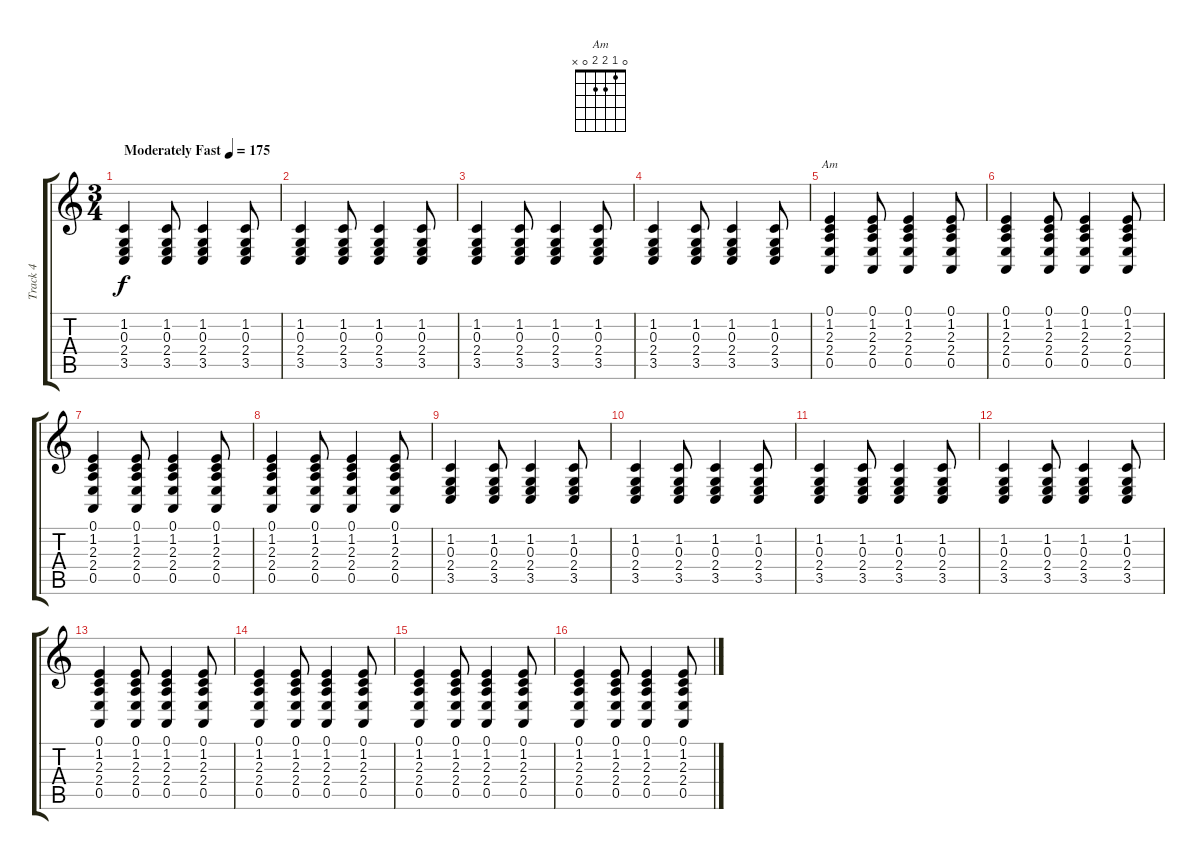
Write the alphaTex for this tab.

\track ("Track 4" "Track 4") {instrument brightacousticpiano}
\staff {score tabs}
\tuning (E4 B3 G3 D3 A2 E2) {hide}
\chord ("Am" 0 1 2 2 0 x)
\ts (3 4)
\tempo (175 "Moderately Fast")
\clef g2
\ks c
(1.2 0.3 2.4 3.5).4{dy f instrument brightacousticpiano} (1.2 0.3 2.4 3.5).8 (1.2 0.3 2.4 3.5).4 (1.2 0.3 2.4 3.5).8 |
(1.2 0.3 2.4 3.5).4 (1.2 0.3 2.4 3.5).8 (1.2 0.3 2.4 3.5).4 (1.2 0.3 2.4 3.5).8 |
(1.2 0.3 2.4 3.5).4 (1.2 0.3 2.4 3.5).8 (1.2 0.3 2.4 3.5).4 (1.2 0.3 2.4 3.5).8 |
(1.2 0.3 2.4 3.5).4 (1.2 0.3 2.4 3.5).8 (1.2 0.3 2.4 3.5).4 (1.2 0.3 2.4 3.5).8 |
(0.1 1.2 2.3 2.4 0.5).4{ch "Am"} (0.1 1.2 2.3 2.4 0.5).8 (0.1 1.2 2.3 2.4 0.5).4 (0.1 1.2 2.3 2.4 0.5).8 |
(0.1 1.2 2.3 2.4 0.5).4 (0.1 1.2 2.3 2.4 0.5).8 (0.1 1.2 2.3 2.4 0.5).4 (0.1 1.2 2.3 2.4 0.5).8 |
(0.1 1.2 2.3 2.4 0.5).4 (0.1 1.2 2.3 2.4 0.5).8 (0.1 1.2 2.3 2.4 0.5).4 (0.1 1.2 2.3 2.4 0.5).8 |
(0.1 1.2 2.3 2.4 0.5).4 (0.1 1.2 2.3 2.4 0.5).8 (0.1 1.2 2.3 2.4 0.5).4 (0.1 1.2 2.3 2.4 0.5).8 |
(1.2 0.3 2.4 3.5).4 (1.2 0.3 2.4 3.5).8 (1.2 0.3 2.4 3.5).4 (1.2 0.3 2.4 3.5).8 |
(1.2 0.3 2.4 3.5).4 (1.2 0.3 2.4 3.5).8 (1.2 0.3 2.4 3.5).4 (1.2 0.3 2.4 3.5).8 |
(1.2 0.3 2.4 3.5).4 (1.2 0.3 2.4 3.5).8 (1.2 0.3 2.4 3.5).4 (1.2 0.3 2.4 3.5).8 |
(1.2 0.3 2.4 3.5).4 (1.2 0.3 2.4 3.5).8 (1.2 0.3 2.4 3.5).4 (1.2 0.3 2.4 3.5).8 |
(0.1 1.2 2.3 2.4 0.5).4 (0.1 1.2 2.3 2.4 0.5).8 (0.1 1.2 2.3 2.4 0.5).4 (0.1 1.2 2.3 2.4 0.5).8 |
(0.1 1.2 2.3 2.4 0.5).4 (0.1 1.2 2.3 2.4 0.5).8 (0.1 1.2 2.3 2.4 0.5).4 (0.1 1.2 2.3 2.4 0.5).8 |
(0.1 1.2 2.3 2.4 0.5).4 (0.1 1.2 2.3 2.4 0.5).8 (0.1 1.2 2.3 2.4 0.5).4 (0.1 1.2 2.3 2.4 0.5).8 |
(0.1 1.2 2.3 2.4 0.5).4 (0.1 1.2 2.3 2.4 0.5).8 (0.1 1.2 2.3 2.4 0.5).4 (0.1 1.2 2.3 2.4 0.5).8
